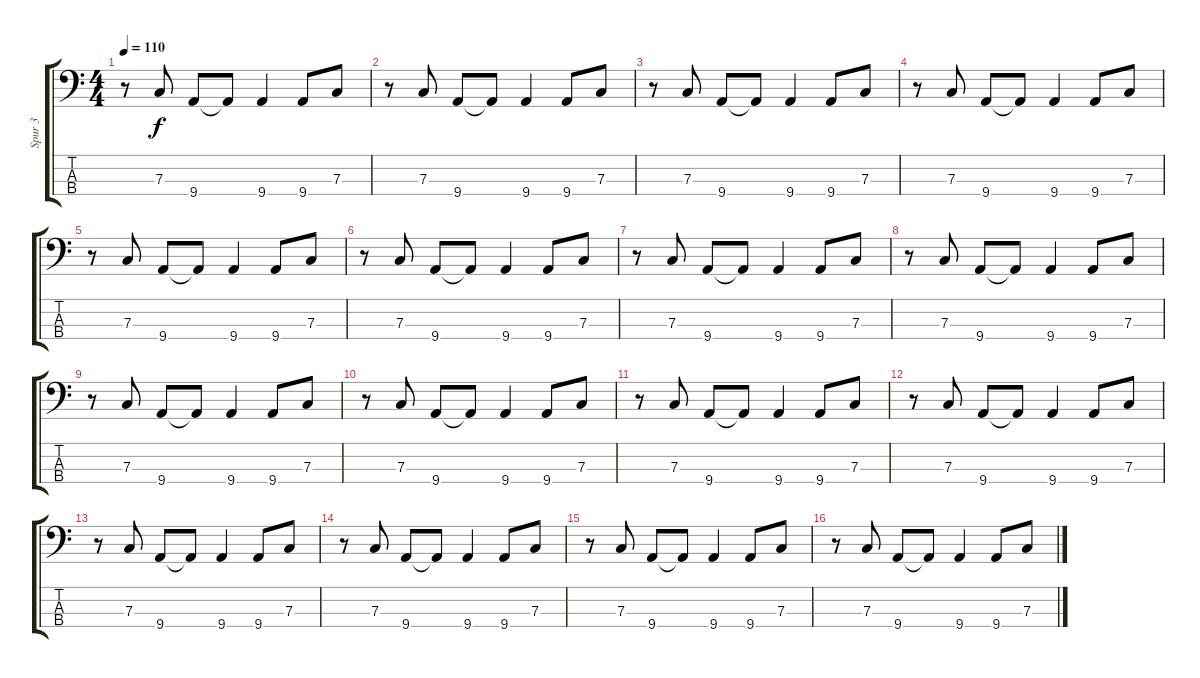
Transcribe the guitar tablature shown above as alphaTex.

\track ("Spur 3" "Spur 3") {instrument electricbasspick}
\staff {score tabs}
\tuning (Eb2 Bb1 F1 C1) {hide}
\ts (4 4)
\tempo 110
\clef f4
\ks c
r.8{dy f} 7.3.8 9.4.8 9.4{t}.8 9.4.4 9.4.8 7.3.8 |
r.8 7.3.8 9.4.8 9.4{t}.8 9.4.4 9.4.8 7.3.8 |
r.8 7.3.8 9.4.8 9.4{t}.8 9.4.4 9.4.8 7.3.8 |
r.8 7.3.8 9.4.8 9.4{t}.8 9.4.4 9.4.8 7.3.8 |
r.8 7.3.8 9.4.8 9.4{t}.8 9.4.4 9.4.8 7.3.8 |
r.8 7.3.8 9.4.8 9.4{t}.8 9.4.4 9.4.8 7.3.8 |
r.8 7.3.8 9.4.8 9.4{t}.8 9.4.4 9.4.8 7.3.8 |
r.8 7.3.8 9.4.8 9.4{t}.8 9.4.4 9.4.8 7.3.8 |
r.8 7.3.8 9.4.8 9.4{t}.8 9.4.4 9.4.8 7.3.8 |
r.8 7.3.8 9.4.8 9.4{t}.8 9.4.4 9.4.8 7.3.8 |
r.8 7.3.8 9.4.8 9.4{t}.8 9.4.4 9.4.8 7.3.8 |
r.8 7.3.8 9.4.8 9.4{t}.8 9.4.4 9.4.8 7.3.8 |
r.8 7.3.8 9.4.8 9.4{t}.8 9.4.4 9.4.8 7.3.8 |
r.8 7.3.8 9.4.8 9.4{t}.8 9.4.4 9.4.8 7.3.8 |
r.8 7.3.8 9.4.8 9.4{t}.8 9.4.4 9.4.8 7.3.8 |
r.8 7.3.8 9.4.8 9.4{t}.8 9.4.4 9.4.8 7.3.8
